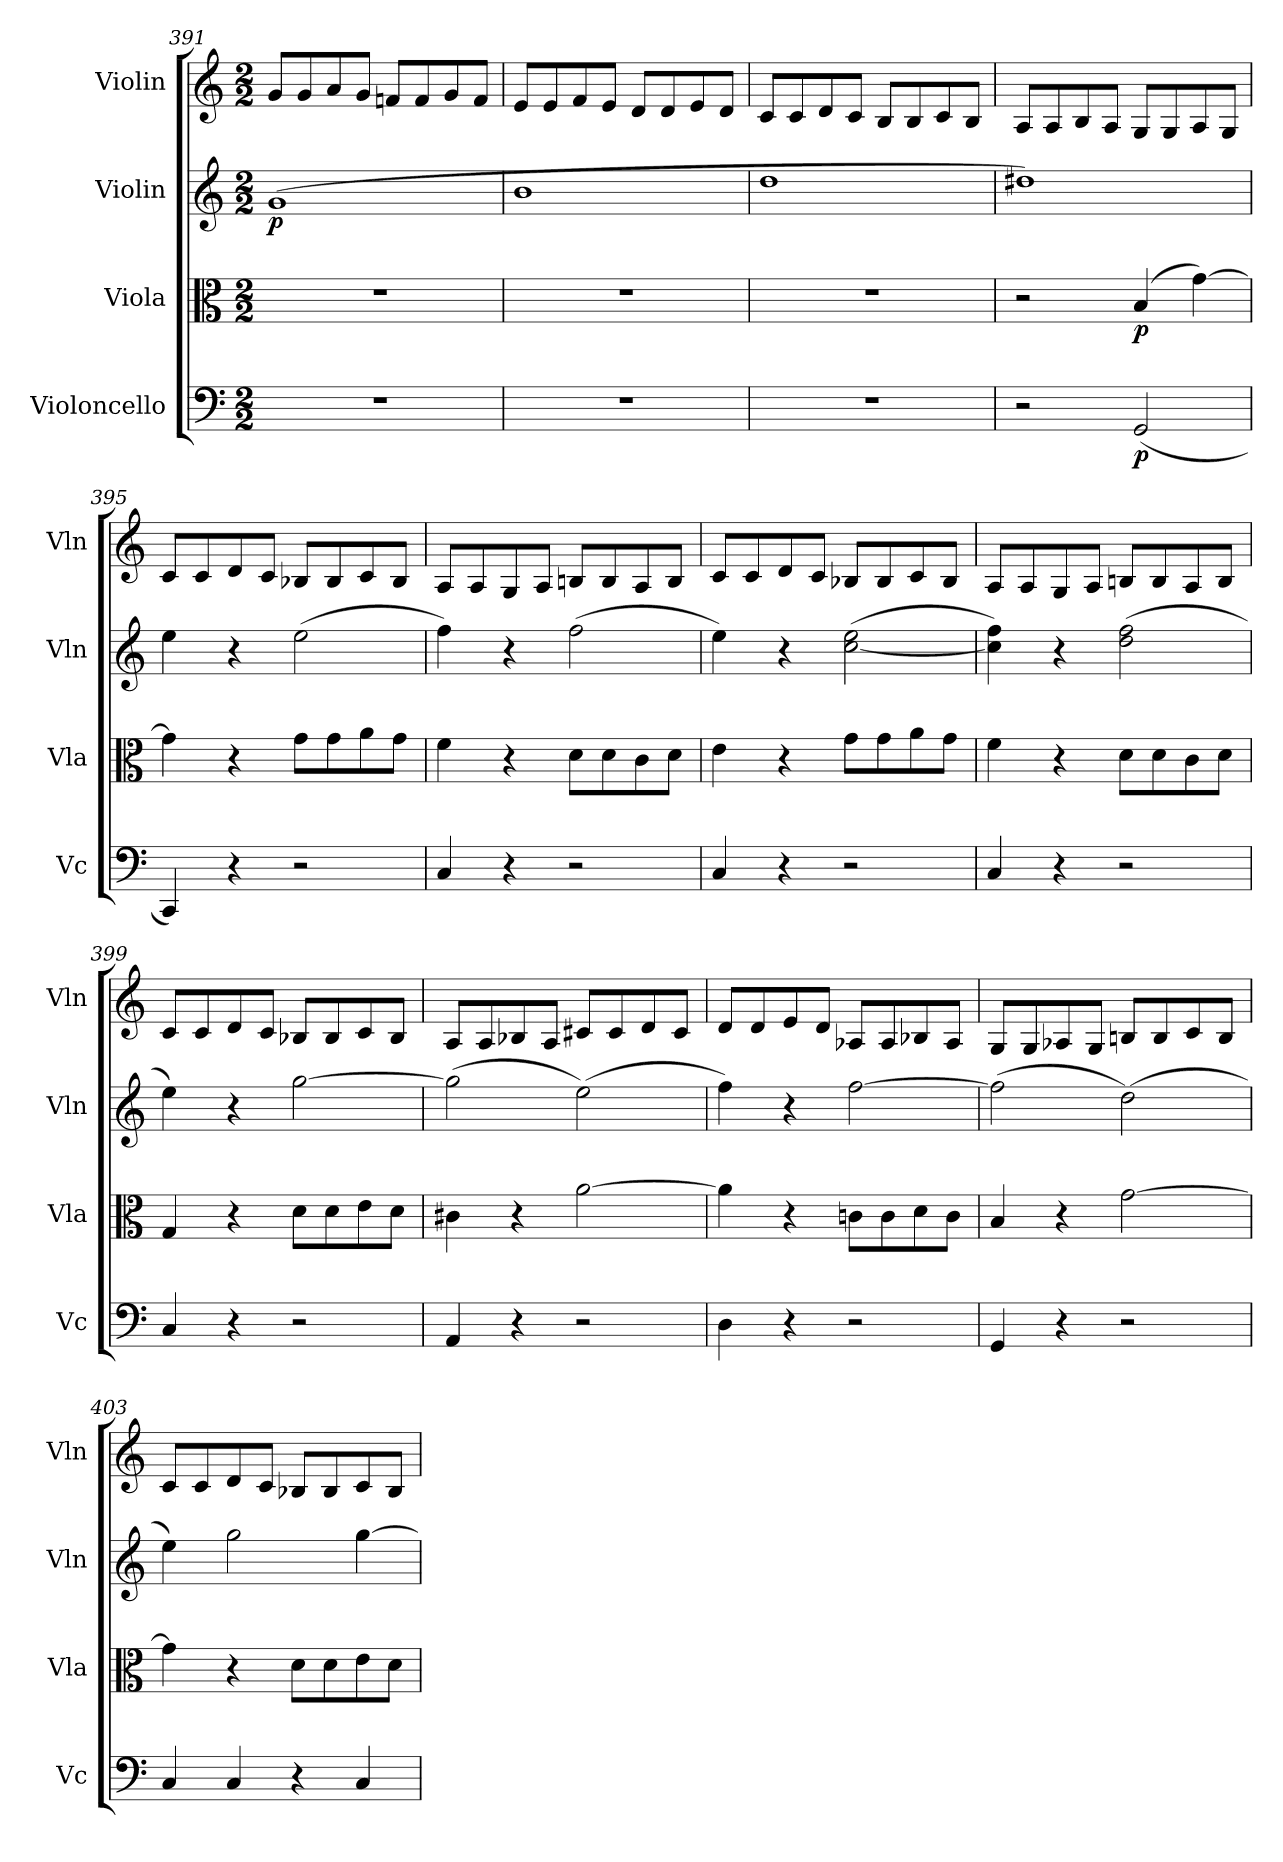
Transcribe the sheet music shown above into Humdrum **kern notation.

**kern	**dynam	**kern	**dynam	**kern	**dynam	**kern
*part4	*part4	*part3	*part3	*part2	*part2	*part1
*staff4	*staff4	*staff3	*staff3	*staff2	*staff2	*staff1
*I"Violoncello	*	*I"Viola	*	*I"Violin	*	*I"Violin
*I'Vc	*	*I'Vla	*	*I'Vln	*	*I'Vln
*clefF4	*	*clefC3	*	*clefG2	*	*clefG2
*k[]	*	*k[]	*	*k[]	*	*k[]
*C:	*	*C:	*	*C:	*	*C:
*M2/2	*	*M2/2	*	*M2/2	*	*M2/2
=391	=391	=391	=391	=391	=391	=391
1r	.	1r	.	(1g	p	8g/L
.	.	.	.	.	.	8g/
.	.	.	.	.	.	8a/
.	.	.	.	.	.	8g/J
.	.	.	.	.	.	8fn/L
.	.	.	.	.	.	8f/
.	.	.	.	.	.	8g/
.	.	.	.	.	.	8f/J
=392	=392	=392	=392	=392	=392	=392
1r	.	1r	.	1b	.	8e/L
.	.	.	.	.	.	8e/
.	.	.	.	.	.	8f/
.	.	.	.	.	.	8e/J
.	.	.	.	.	.	8d/L
.	.	.	.	.	.	8d/
.	.	.	.	.	.	8e/
.	.	.	.	.	.	8d/J
=393	=393	=393	=393	=393	=393	=393
1r	.	1r	.	1dd	.	8c/L
.	.	.	.	.	.	8c/
.	.	.	.	.	.	8d/
.	.	.	.	.	.	8c/J
.	.	.	.	.	.	8B/L
.	.	.	.	.	.	8B/
.	.	.	.	.	.	8c/
.	.	.	.	.	.	8B/J
=394	=394	=394	=394	=394	=394	=394
2r	.	2r	.	1dd#X)	.	8A/L
.	.	.	.	.	.	8A/
.	.	.	.	.	.	8B/
.	.	.	.	.	.	8A/J
(2GG/	p	(4B/	p	.	.	8G/L
.	.	.	.	.	.	8G/
.	.	[4g\)	.	.	.	8A/
.	.	.	.	.	.	8G/J
=395	=395	=395	=395	=395	=395	=395
4CC/)	.	4g\]	.	4ee\	.	8c/L
.	.	.	.	.	.	8c/
4r	.	4r	.	4r	.	8d/
.	.	.	.	.	.	8c/J
2r	.	8g\L	.	(2ee\	.	8B-X/L
.	.	8g\	.	.	.	8B-/
.	.	8a\	.	.	.	8c/
.	.	8g\J	.	.	.	8B-/J
=396	=396	=396	=396	=396	=396	=396
4C/	.	4f\	.	4ff\)	.	8A/L
.	.	.	.	.	.	8A/
4r	.	4r	.	4r	.	8G/
.	.	.	.	.	.	8A/J
2r	.	8d\L	.	(2ff\	.	8Bn/L
.	.	8d\	.	.	.	8B/
.	.	8c\	.	.	.	8A/
.	.	8d\J	.	.	.	8B/J
=397	=397	=397	=397	=397	=397	=397
4C/	.	4e\	.	4ee\)	.	8c/L
.	.	.	.	.	.	8c/
4r	.	4r	.	4r	.	8d/
.	.	.	.	.	.	8c/J
2r	.	8g\L	.	([2cc\ 2ee\	.	8B-X/L
.	.	8g\	.	.	.	8B-/
.	.	8a\	.	.	.	8c/
.	.	8g\J	.	.	.	8B-/J
=398	=398	=398	=398	=398	=398	=398
4C/	.	4f\	.	4cc]\ 4ff\)	.	8A/L
.	.	.	.	.	.	8A/
4r	.	4r	.	4r	.	8G/
.	.	.	.	.	.	8A/J
2r	.	8d\L	.	(2dd\ 2ff\	.	8Bn/L
.	.	8d\	.	.	.	8B/
.	.	8c\	.	.	.	8A/
.	.	8d\J	.	.	.	8B/J
=399	=399	=399	=399	=399	=399	=399
4C/	.	4G/	.	4ee\)	.	8c/L
.	.	.	.	.	.	8c/
4r	.	4r	.	4r	.	8d/
.	.	.	.	.	.	8c/J
2r	.	8d\L	.	[2gg\	.	8B-X/L
.	.	8d\	.	.	.	8B-/
.	.	8e\	.	.	.	8c/
.	.	8d\J	.	.	.	8B-/J
=400	=400	=400	=400	=400	=400	=400
4AA/	.	4c#X\	.	(2gg\]	.	8A/L
.	.	.	.	.	.	8A/
4r	.	4r	.	.	.	8B-X/
.	.	.	.	.	.	8A/J
2r	.	[2a\	.	(2ee\)	.	8c#X/L
.	.	.	.	.	.	8c#/
.	.	.	.	.	.	8d/
.	.	.	.	.	.	8c#/J
=401	=401	=401	=401	=401	=401	=401
4D\	.	4a\]	.	4ff\)	.	8d/L
.	.	.	.	.	.	8d/
4r	.	4r	.	4r	.	8e/
.	.	.	.	.	.	8d/J
2r	.	8cn\L	.	[2ff\	.	8A-X/L
.	.	8c\	.	.	.	8A-/
.	.	8d\	.	.	.	8B-X/
.	.	8c\J	.	.	.	8A-/J
=402	=402	=402	=402	=402	=402	=402
4GG/	.	4B/	.	(2ff\]	.	8G/L
.	.	.	.	.	.	8G/
4r	.	4r	.	.	.	8A-X/
.	.	.	.	.	.	8G/J
2r	.	[2g\	.	(2dd\)	.	8Bn/L
.	.	.	.	.	.	8B/
.	.	.	.	.	.	8c/
.	.	.	.	.	.	8B/J
=403	=403	=403	=403	=403	=403	=403
4C/	.	4g\]	.	4ee\)	.	8c/L
.	.	.	.	.	.	8c/
4C/	.	4r	.	2gg\	.	8d/
.	.	.	.	.	.	8c/J
4r	.	8d\L	.	.	.	8B-X/L
.	.	8d\	.	.	.	8B-/
4C/	.	8e\	.	[4gg\	.	8c/
.	.	8d\J	.	.	.	8B-/J
=	=	=	=	=	=	=
*-	*-	*-	*-	*-	*-	*-
